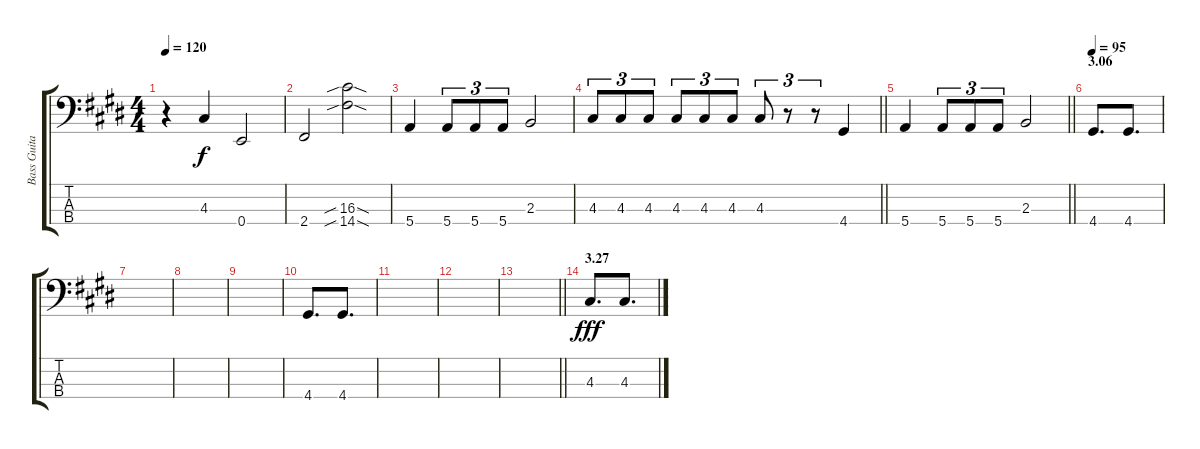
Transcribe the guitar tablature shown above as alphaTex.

\track ("Bass Guitar" "Bass Guita") {instrument electricbassfinger}
\staff {score tabs}
\tuning (G2 D2 A1 E1) {hide}
\ts (4 4)
\tempo 120
\clef f4
\ks c#minor
r.4{dy f} 4.3.4 0.4.2 |
2.4.2 (16.3{sib sod} 14.4{sib sod}).2 |
5.4.4 5.4.8{tu (3 2)} 5.4.8{tu (3 2)} 5.4.8{tu (3 2)} 2.3.2 |
\barLineRight lightlight
4.3.8{tu (3 2)} 4.3.8{tu (3 2)} 4.3.8{tu (3 2)} 4.3.8{tu (3 2)} 4.3.8{tu (3 2)} 4.3.8{tu (3 2)} 4.3.8{tu (3 2)} r.8{tu (3 2)} r.8{tu (3 2)} 4.4.4 |
\barLineRight lightlight
5.4.4 5.4.8{tu (3 2)} 5.4.8{tu (3 2)} 5.4.8{tu (3 2)} 2.3.2 |
\section ("" "3.06")
\tempo 95
4.4.8{d} 4.4.8{d} |
|
|
|
4.4.8{d} 4.4.8{d} |
|
|
\barLineRight lightlight
|
\section ("" "3.27")
4.3.8{d dy fff} 4.3.8{d}
